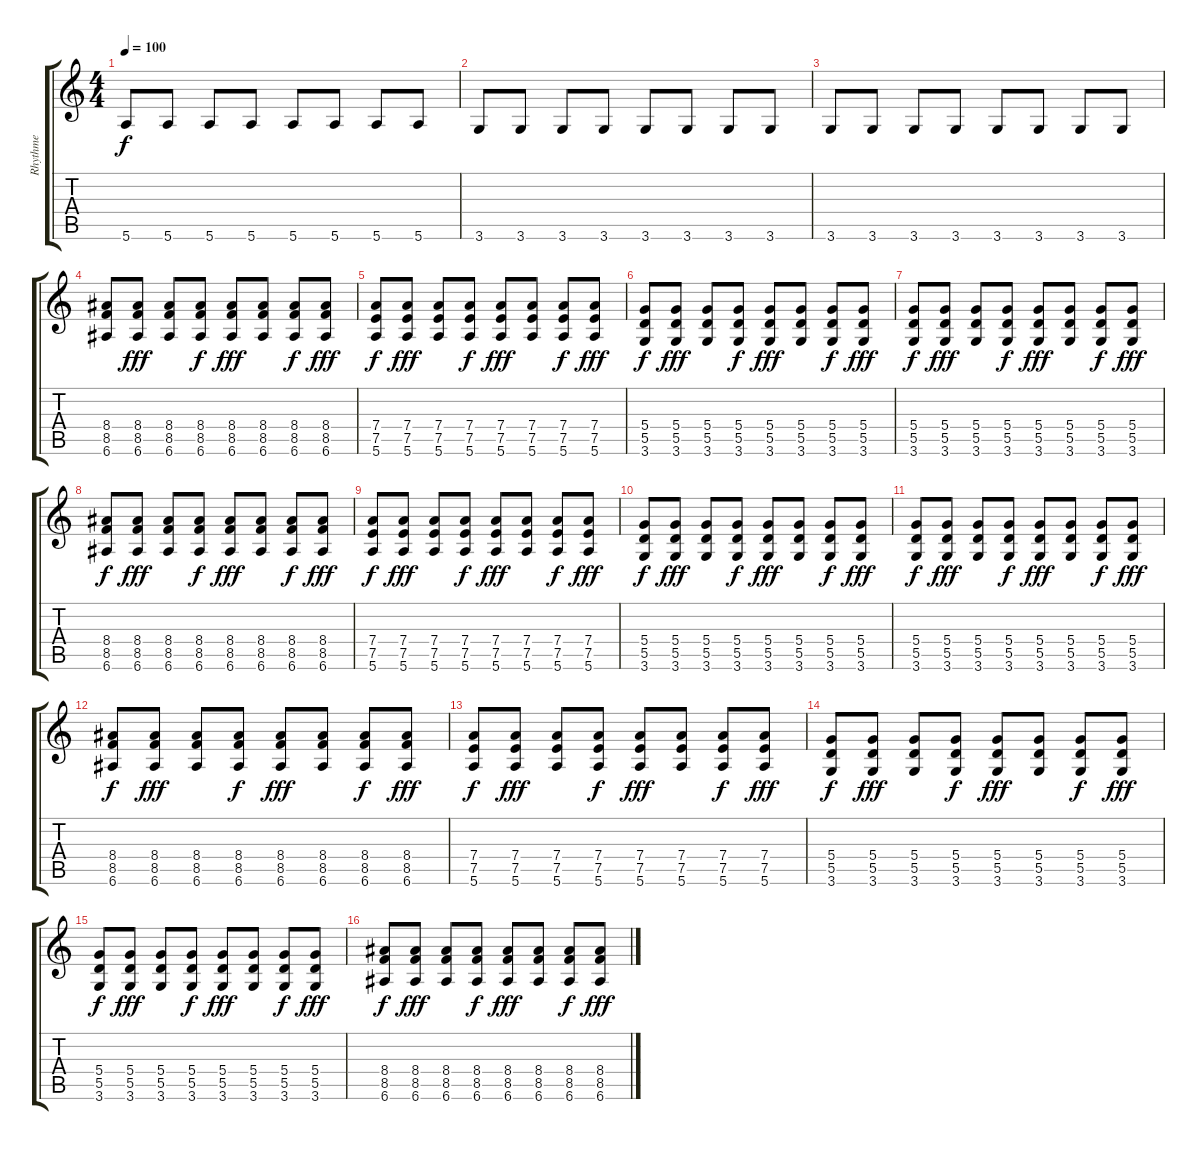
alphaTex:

\track ("Rhythme" "Rhythme") {instrument distortionguitar}
\staff {score tabs}
\tuning (E4 B3 G3 D3 A2 E2) {hide}
\ts (4 4)
\tempo 100
\clef g2
\ks c
5.6.8{dy f} 5.6.8 5.6.8 5.6.8 5.6.8 5.6.8 5.6.8 5.6.8 |
3.6.8 3.6.8 3.6.8 3.6.8 3.6.8 3.6.8 3.6.8 3.6.8 |
3.6.8 3.6.8 3.6.8 3.6.8 3.6.8 3.6.8 3.6.8 3.6.8 |
(8.4 8.5 6.6).8 (8.4 8.5 6.6).8{dy fff} (8.4 8.5 6.6).8 (8.4 8.5 6.6).8{dy f} (8.4 8.5 6.6).8{dy fff} (8.4 8.5 6.6).8 (8.4 8.5 6.6).8{dy f} (8.4 8.5 6.6).8{dy fff} |
(7.4 7.5 5.6).8{dy f} (7.4 7.5 5.6).8{dy fff} (7.4 7.5 5.6).8 (7.4 7.5 5.6).8{dy f} (7.4 7.5 5.6).8{dy fff} (7.4 7.5 5.6).8 (7.4 7.5 5.6).8{dy f} (7.4 7.5 5.6).8{dy fff} |
(5.4 5.5 3.6).8{dy f} (5.4 5.5 3.6).8{dy fff} (5.4 5.5 3.6).8 (5.4 5.5 3.6).8{dy f} (5.4 5.5 3.6).8{dy fff} (5.4 5.5 3.6).8 (5.4 5.5 3.6).8{dy f} (5.4 5.5 3.6).8{dy fff} |
(5.4 5.5 3.6).8{dy f} (5.4 5.5 3.6).8{dy fff} (5.4 5.5 3.6).8 (5.4 5.5 3.6).8{dy f} (5.4 5.5 3.6).8{dy fff} (5.4 5.5 3.6).8 (5.4 5.5 3.6).8{dy f} (5.4 5.5 3.6).8{dy fff} |
(8.4 8.5 6.6).8{dy f} (8.4 8.5 6.6).8{dy fff} (8.4 8.5 6.6).8 (8.4 8.5 6.6).8{dy f} (8.4 8.5 6.6).8{dy fff} (8.4 8.5 6.6).8 (8.4 8.5 6.6).8{dy f} (8.4 8.5 6.6).8{dy fff} |
(7.4 7.5 5.6).8{dy f} (7.4 7.5 5.6).8{dy fff} (7.4 7.5 5.6).8 (7.4 7.5 5.6).8{dy f} (7.4 7.5 5.6).8{dy fff} (7.4 7.5 5.6).8 (7.4 7.5 5.6).8{dy f} (7.4 7.5 5.6).8{dy fff} |
(5.4 5.5 3.6).8{dy f} (5.4 5.5 3.6).8{dy fff} (5.4 5.5 3.6).8 (5.4 5.5 3.6).8{dy f} (5.4 5.5 3.6).8{dy fff} (5.4 5.5 3.6).8 (5.4 5.5 3.6).8{dy f} (5.4 5.5 3.6).8{dy fff} |
(5.4 5.5 3.6).8{dy f} (5.4 5.5 3.6).8{dy fff} (5.4 5.5 3.6).8 (5.4 5.5 3.6).8{dy f} (5.4 5.5 3.6).8{dy fff} (5.4 5.5 3.6).8 (5.4 5.5 3.6).8{dy f} (5.4 5.5 3.6).8{dy fff} |
(8.4 8.5 6.6).8{dy f} (8.4 8.5 6.6).8{dy fff} (8.4 8.5 6.6).8 (8.4 8.5 6.6).8{dy f} (8.4 8.5 6.6).8{dy fff} (8.4 8.5 6.6).8 (8.4 8.5 6.6).8{dy f} (8.4 8.5 6.6).8{dy fff} |
(7.4 7.5 5.6).8{dy f} (7.4 7.5 5.6).8{dy fff} (7.4 7.5 5.6).8 (7.4 7.5 5.6).8{dy f} (7.4 7.5 5.6).8{dy fff} (7.4 7.5 5.6).8 (7.4 7.5 5.6).8{dy f} (7.4 7.5 5.6).8{dy fff} |
(5.4 5.5 3.6).8{dy f} (5.4 5.5 3.6).8{dy fff} (5.4 5.5 3.6).8 (5.4 5.5 3.6).8{dy f} (5.4 5.5 3.6).8{dy fff} (5.4 5.5 3.6).8 (5.4 5.5 3.6).8{dy f} (5.4 5.5 3.6).8{dy fff} |
(5.4 5.5 3.6).8{dy f} (5.4 5.5 3.6).8{dy fff} (5.4 5.5 3.6).8 (5.4 5.5 3.6).8{dy f} (5.4 5.5 3.6).8{dy fff} (5.4 5.5 3.6).8 (5.4 5.5 3.6).8{dy f} (5.4 5.5 3.6).8{dy fff} |
(8.4 8.5 6.6).8{dy f volume 10} (8.4 8.5 6.6).8{dy fff} (8.4 8.5 6.6).8 (8.4 8.5 6.6).8{dy f} (8.4 8.5 6.6).8{dy fff} (8.4 8.5 6.6).8 (8.4 8.5 6.6).8{dy f} (8.4 8.5 6.6).8{dy fff}
